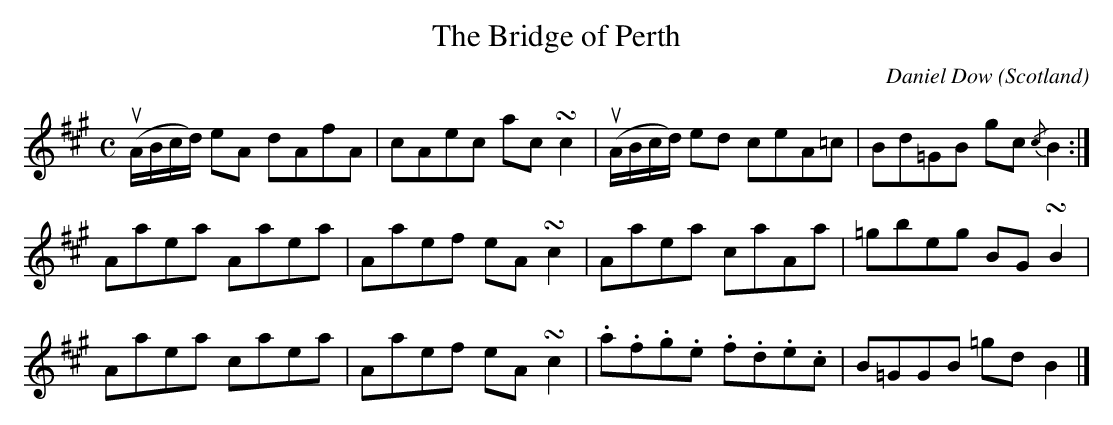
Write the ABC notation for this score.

X:1
U:~=!turn!
T:The Bridge of Perth
C:Daniel Dow
O:Scotland
M:C
L:1/8
K:A
u(A/2B/2c/2d/2) eA dAfA | cAec ac ~c2 | u(A/2B/2c/2d/2) ed ceA=c | Bd=GB gc {/c}B2 :|
Aaea Aaea | Aaef eA ~c2 | Aaea caAa | =gbeg BG ~B2 |
Aaea caea | Aaef eA ~c2 | .a.f.g.e .f.d.e.c | B=GGB =gd B2 |]
